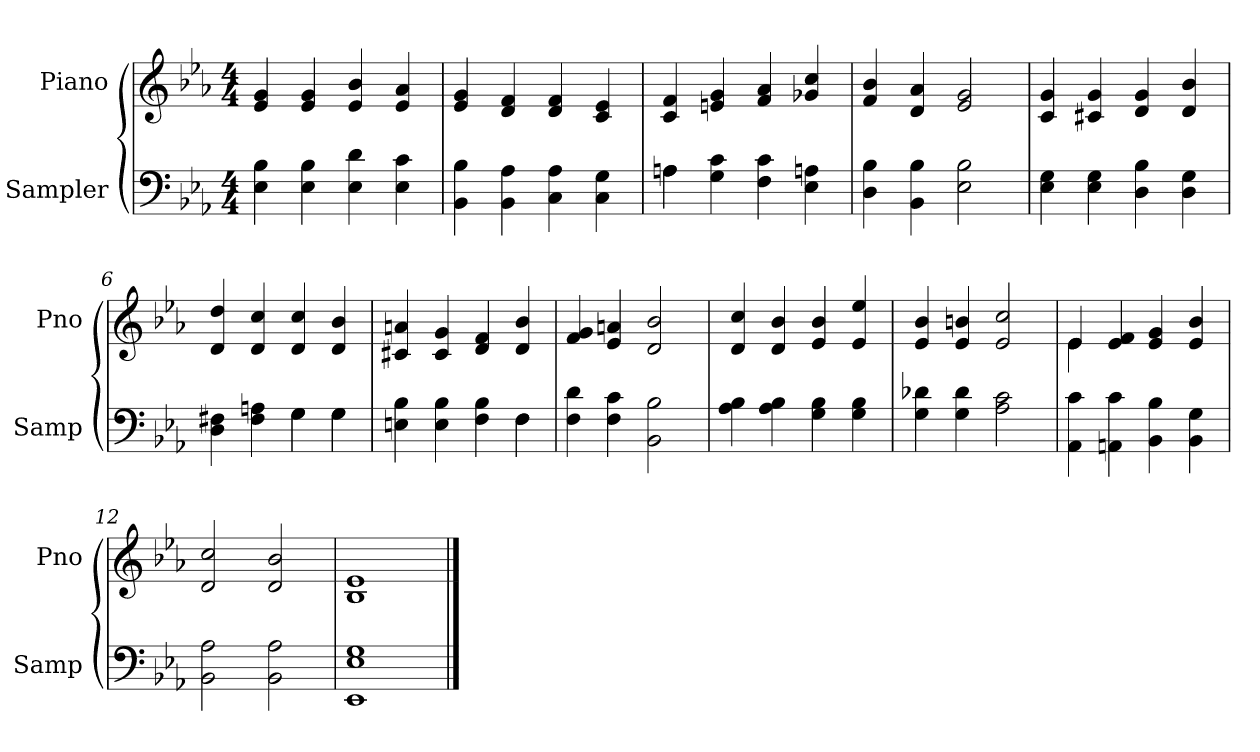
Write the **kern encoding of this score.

**kern	**kern
*part2	*part1
*staff2	*staff1
*I"Sampler	*I"Piano
*I'Samp	*I'Pno
*clefF4	*clefG2
*k[b-e-a-]	*k[b-e-a-]
*E-:	*E-:
*M4/4	*M4/4
=1	=1
4E- 4B-	4e- 4g
4E- 4B-	4e- 4g
4E- 4d	4e- 4b-
4E- 4c	4e- 4a-
=2	=2
4BB- 4B-	4e- 4g
4BB- 4A-	4d 4f
4C 4A-	4d 4f
4C 4G	4c 4e-
=3	=3
*^	*
4A-\	4A	4c 4f
4G 4c	2.ryy	4en 4g
4F 4c	.	4f 4a-
4E- 4An	.	4g-X 4cc
*v	*v	*
=4	=4
4D 4B-	4f 4b-
4BB- 4B-	4d 4a-
2E- 2B-	2e- 2g
=5	=5
4E- 4G	4c 4g
4E- 4G	4c#X 4g
4D 4B-	4d 4g
4D 4G	4d 4b-
=6	=6
*^	*
4D 4F#X	2ryy	4d 4dd
4F# 4An	.	4d 4cc
4G\	4G	4d 4cc
4G\	4G	4d 4b-
=7	=7	=7
4En 4B-	2.ryy	4c#X 4an
4E 4B-	.	4c# 4g
4F 4B-	.	4d 4f
4F\	4F	4d 4b-
*v	*v	*
=8	=8
4F 4d	4f 4g
4F 4c	4e- 4an
2BB- 2B-	2d 2b-
=9	=9
4A- 4B-	4d 4cc
4A- 4B-	4d 4b-
4G 4B-	4e- 4b-
4G 4B-	4e- 4ee-
=10	=10
4G 4d-X	4e- 4b-
4G 4d-	4e- 4bn
2A- 2c	2e- 2cc
=11	=11
*	*^
4AA- 4c	4e-/	4e-
4AAn 4c	4e- 4f	2.ryy
4BB- 4B-	4e- 4g	.
4BB- 4G	4e- 4b-	.
*	*v	*v
=12	=12
2BB- 2A-	2d 2cc
2BB- 2A-	2d 2b-
=13	=13
1EE- 1E- 1G	1B- 1e-
==	==
*-	*-
